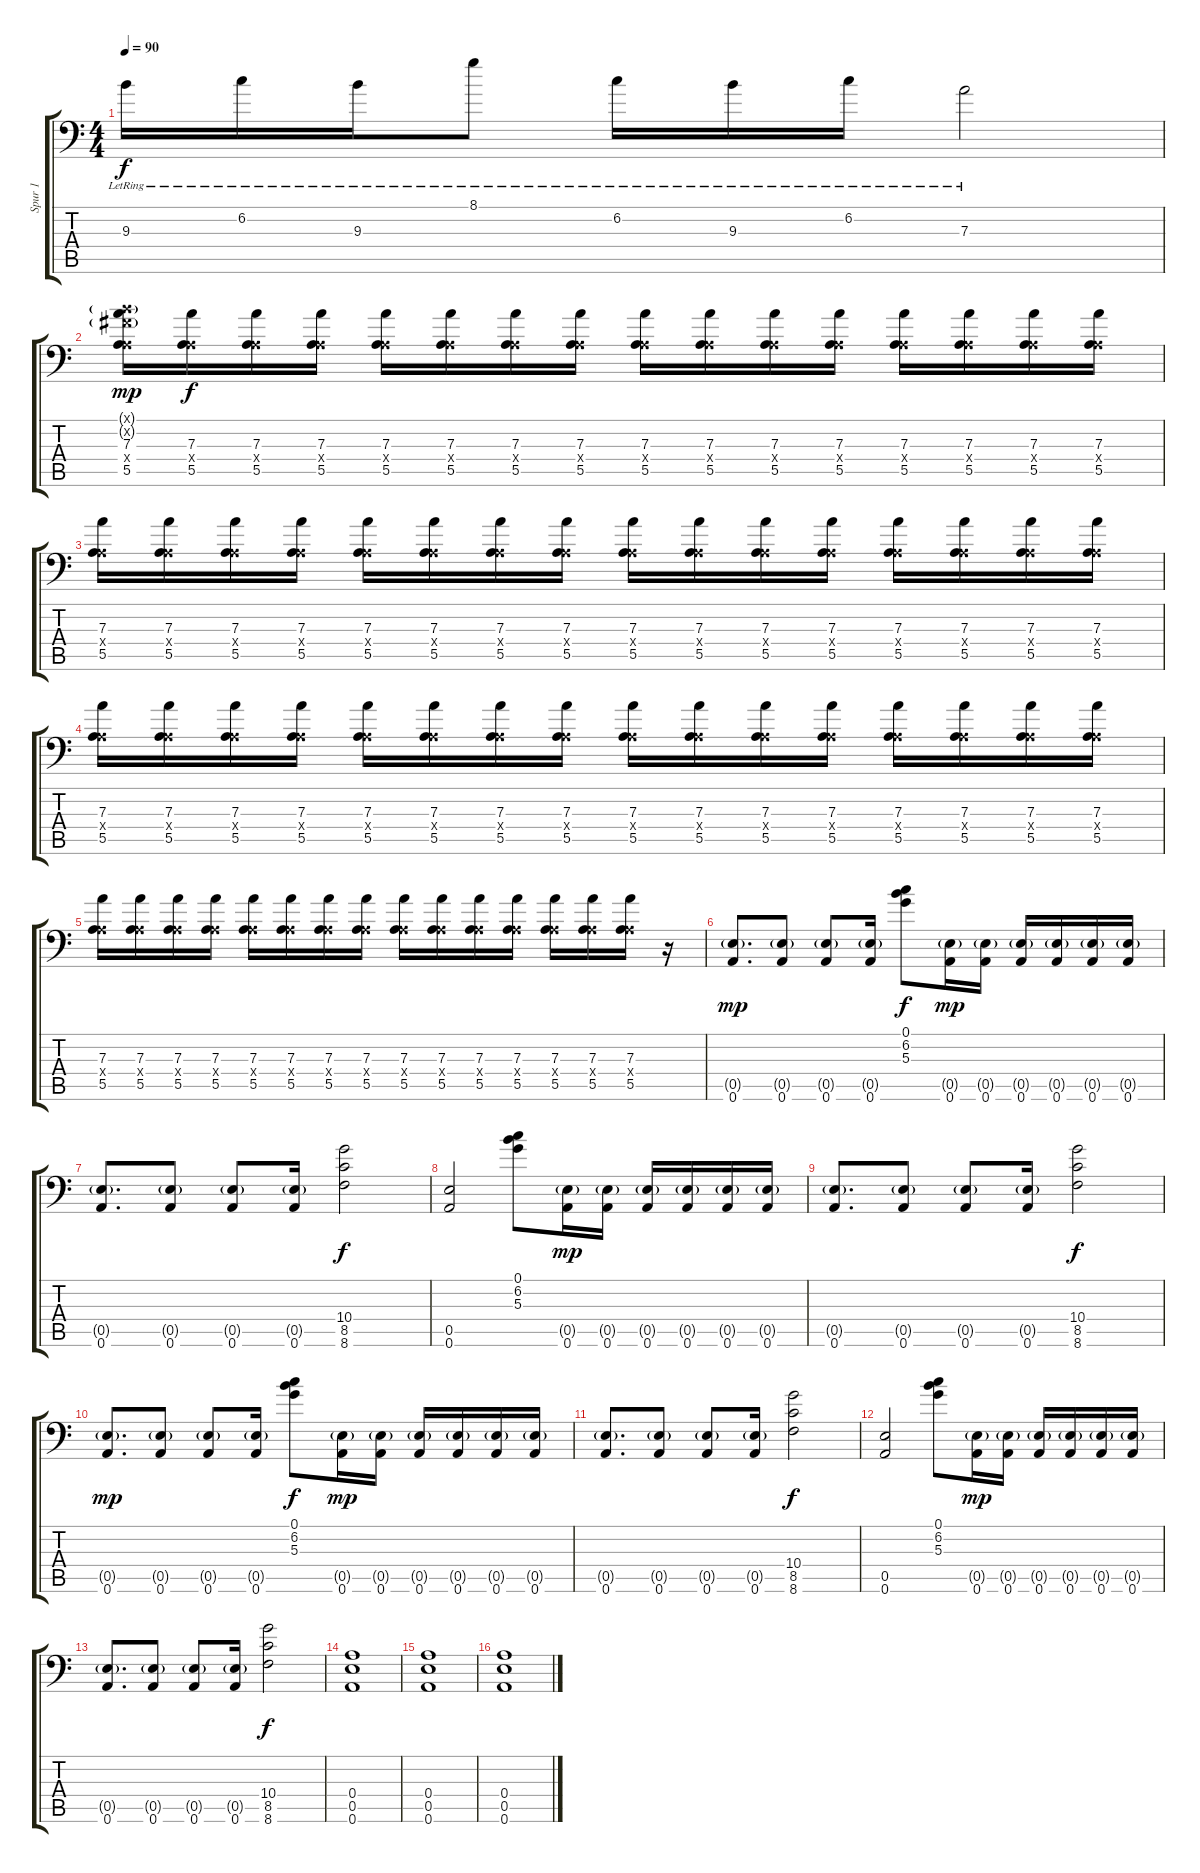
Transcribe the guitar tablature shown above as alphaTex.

\track ("Spur 1" "Spur 1") {instrument distortionguitar}
\staff {score tabs}
\tuning (B3 Gb3 D3 A2 E2 A1) {hide}
\ts (4 4)
\tempo 90
\clef f4
\ks c
9.3{lr}.16{dy f} 6.2{lr}.16 9.3{lr}.16 8.1{lr}.8 6.2{lr}.16 9.3{lr}.16 6.2{lr}.16 7.3{lr}.2 |
(0.1{g x} 0.2{g x} 7.3 0.4{x} 5.5).16{dy mp} (7.3 0.4{x} 5.5).16{dy f} (7.3 0.4{x} 5.5).16 (7.3 0.4{x} 5.5).16 (7.3 0.4{x} 5.5).16 (7.3 0.4{x} 5.5).16 (7.3 0.4{x} 5.5).16 (7.3 0.4{x} 5.5).16 (7.3 0.4{x} 5.5).16 (7.3 0.4{x} 5.5).16 (7.3 0.4{x} 5.5).16 (7.3 0.4{x} 5.5).16 (7.3 0.4{x} 5.5).16 (7.3 0.4{x} 5.5).16 (7.3 0.4{x} 5.5).16 (7.3 0.4{x} 5.5).16 |
(7.3 0.4{x} 5.5).16 (7.3 0.4{x} 5.5).16 (7.3 0.4{x} 5.5).16 (7.3 0.4{x} 5.5).16 (7.3 0.4{x} 5.5).16 (7.3 0.4{x} 5.5).16 (7.3 0.4{x} 5.5).16 (7.3 0.4{x} 5.5).16 (7.3 0.4{x} 5.5).16 (7.3 0.4{x} 5.5).16 (7.3 0.4{x} 5.5).16 (7.3 0.4{x} 5.5).16 (7.3 0.4{x} 5.5).16 (7.3 0.4{x} 5.5).16 (7.3 0.4{x} 5.5).16 (7.3 0.4{x} 5.5).16 |
(7.3 0.4{x} 5.5).16 (7.3 0.4{x} 5.5).16 (7.3 0.4{x} 5.5).16 (7.3 0.4{x} 5.5).16 (7.3 0.4{x} 5.5).16 (7.3 0.4{x} 5.5).16 (7.3 0.4{x} 5.5).16 (7.3 0.4{x} 5.5).16 (7.3 0.4{x} 5.5).16 (7.3 0.4{x} 5.5).16 (7.3 0.4{x} 5.5).16 (7.3 0.4{x} 5.5).16 (7.3 0.4{x} 5.5).16 (7.3 0.4{x} 5.5).16 (7.3 0.4{x} 5.5).16 (7.3 0.4{x} 5.5).16 |
(7.3 0.4{x} 5.5).16 (7.3 0.4{x} 5.5).16 (7.3 0.4{x} 5.5).16 (7.3 0.4{x} 5.5).16 (7.3 0.4{x} 5.5).16 (7.3 0.4{x} 5.5).16 (7.3 0.4{x} 5.5).16 (7.3 0.4{x} 5.5).16 (7.3 0.4{x} 5.5).16 (7.3 0.4{x} 5.5).16 (7.3 0.4{x} 5.5).16 (7.3 0.4{x} 5.5).16 (7.3 0.4{x} 5.5).16 (7.3 0.4{x} 5.5).16 (7.3 0.4{x} 5.5).16 r.16 |
(0.5{g} 0.6).8{d dy mp} (0.5{g} 0.6).8 (0.5{g} 0.6).8 (0.5{g} 0.6).16 (0.1 6.2 5.3).8{dy f} (0.5{g} 0.6).16{dy mp} (0.5{g} 0.6).16 (0.5{g} 0.6).16 (0.5{g} 0.6).16 (0.5{g} 0.6).16 (0.5{g} 0.6).16 |
(0.5{g} 0.6).8{d} (0.5{g} 0.6).8 (0.5{g} 0.6).8 (0.5{g} 0.6).16 (10.4 8.5 8.6).2{dy f} |
(0.5 0.6).2 (0.1 6.2 5.3).8 (0.5{g} 0.6).16{dy mp} (0.5{g} 0.6).16 (0.5{g} 0.6).16 (0.5{g} 0.6).16 (0.5{g} 0.6).16 (0.5{g} 0.6).16 |
(0.5{g} 0.6).8{d} (0.5{g} 0.6).8 (0.5{g} 0.6).8 (0.5{g} 0.6).16 (10.4 8.5 8.6).2{dy f} |
(0.5{g} 0.6).8{d dy mp} (0.5{g} 0.6).8 (0.5{g} 0.6).8 (0.5{g} 0.6).16 (0.1 6.2 5.3).8{dy f} (0.5{g} 0.6).16{dy mp} (0.5{g} 0.6).16 (0.5{g} 0.6).16 (0.5{g} 0.6).16 (0.5{g} 0.6).16 (0.5{g} 0.6).16 |
(0.5{g} 0.6).8{d} (0.5{g} 0.6).8 (0.5{g} 0.6).8 (0.5{g} 0.6).16 (10.4 8.5 8.6).2{dy f} |
(0.5 0.6).2 (0.1 6.2 5.3).8 (0.5{g} 0.6).16{dy mp} (0.5{g} 0.6).16 (0.5{g} 0.6).16 (0.5{g} 0.6).16 (0.5{g} 0.6).16 (0.5{g} 0.6).16 |
(0.5{g} 0.6).8{d} (0.5{g} 0.6).8 (0.5{g} 0.6).8 (0.5{g} 0.6).16 (10.4 8.5 8.6).2{dy f} |
(0.4 0.5 0.6).1 |
(0.4 0.5 0.6).1 |
(0.4 0.5 0.6).1
